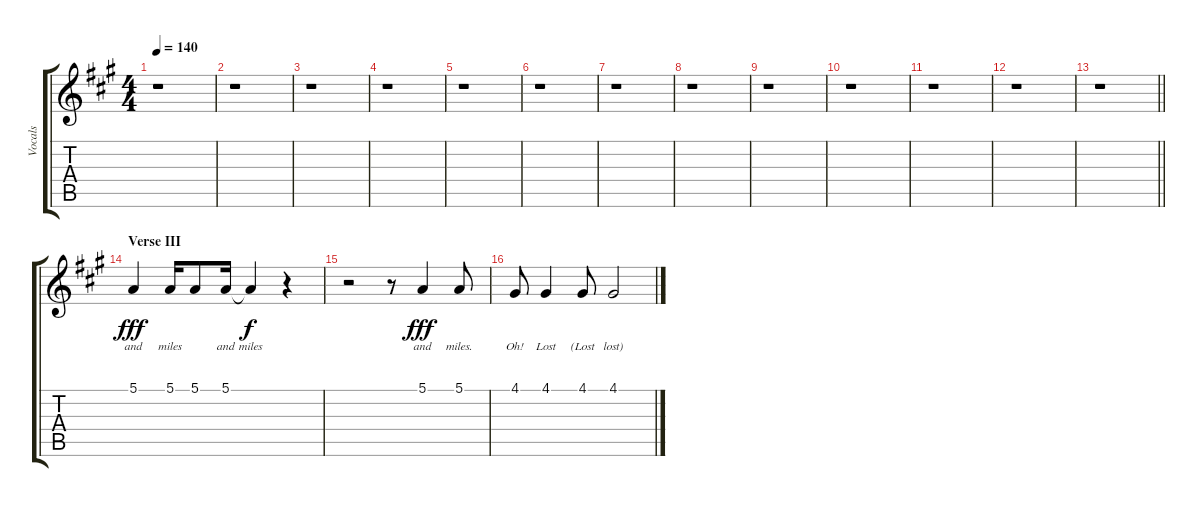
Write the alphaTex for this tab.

\track ("Vocals" "Vocals") {instrument lead6voice}
\staff {score tabs}
\tuning (E4 B3 G3 D3 A2 E2) {hide}
\ts (4 4)
\tempo 140
\clef g2
\ks a
r.1{dy f} |
r.1 |
r.1 |
r.1 |
r.1 |
r.1 |
r.1 |
r.1 |
r.1 |
r.1 |
r.1 |
r.1 |
\barLineRight lightlight
r.1 |
\section ("" "Verse III")
5.1.4{lyrics (0 "and") lyrics (1 "") lyrics (2 "") lyrics (3 "") lyrics (4 "") dy fff} 5.1.16{lyrics (0 "miles") lyrics (1 "") lyrics (2 "") lyrics (3 "") lyrics (4 "")} 5.1.8{lyrics (0 "") lyrics (1 "") lyrics (2 "") lyrics (3 "") lyrics (4 "")} 5.1.16{lyrics (0 "and") lyrics (1 "") lyrics (2 "") lyrics (3 "") lyrics (4 "")} 5.1{t}.4{lyrics (0 "miles") lyrics (1 "") lyrics (2 "") lyrics (3 "") lyrics (4 "") dy f} r.4 |
r.2 r.8 5.1.4{lyrics (0 "and") lyrics (1 "") lyrics (2 "") lyrics (3 "") lyrics (4 "") dy fff} 5.1.8{lyrics (0 "miles.") lyrics (1 "") lyrics (2 "") lyrics (3 "") lyrics (4 "")} |
4.1.8{lyrics (0 "Oh!") lyrics (1 "") lyrics (2 "") lyrics (3 "") lyrics (4 "")} 4.1.4{lyrics (0 "Lost") lyrics (1 "") lyrics (2 "") lyrics (3 "") lyrics (4 "")} 4.1.8{lyrics (0 "(Lost") lyrics (1 "") lyrics (2 "") lyrics (3 "") lyrics (4 "")} 4.1.2{lyrics (0 "lost)") lyrics (1 "") lyrics (2 "") lyrics (3 "") lyrics (4 "")}
